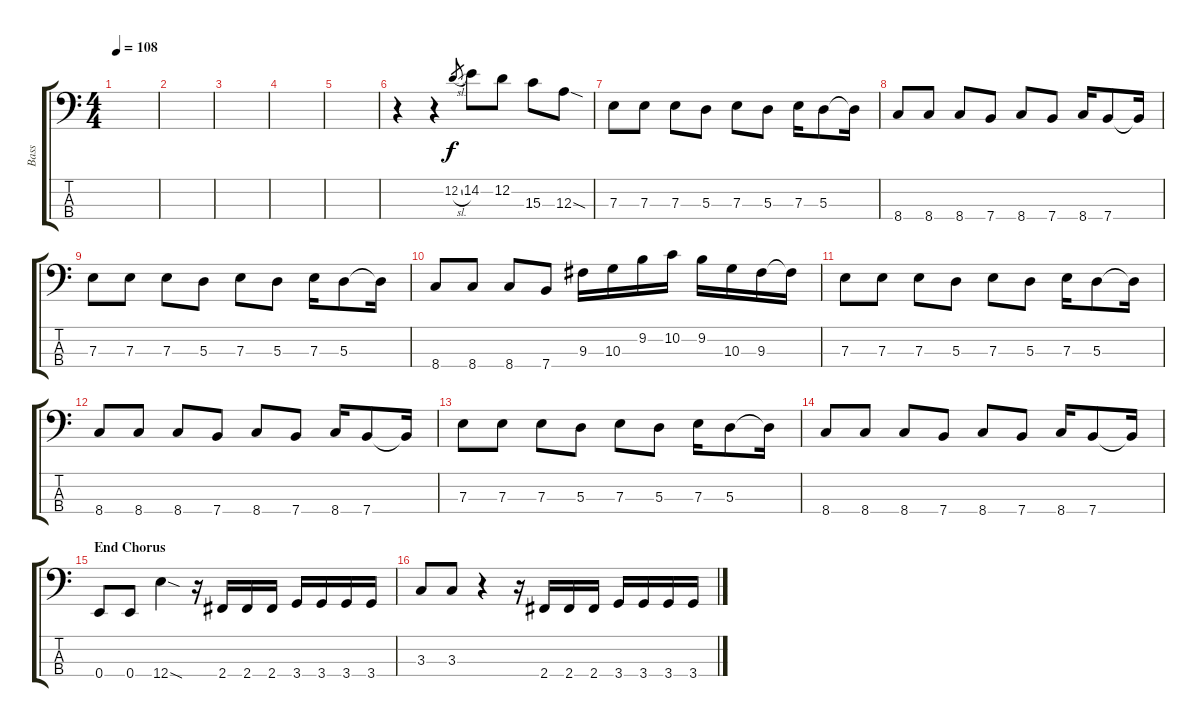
\track ("Bass" "Bass") {instrument electricbassfinger}
\staff {score tabs}
\tuning (G2 D2 A1 E1) {hide}
\ts (4 4)
\tempo 108
\clef f4
\ks c
|
|
|
|
|
r.4 r.4 12.2{sl}.8{gr} 14.2.8 12.2.8 15.3.8 12.3{sod}.8 |
7.3.8 7.3.8 7.3.8 5.3.8 7.3.8 5.3.8 7.3.16 5.3.8 5.3{t}.16 |
8.4.8 8.4.8 8.4.8 7.4.8 8.4.8 7.4.8 8.4.16 7.4.8 7.4{t}.16 |
7.3.8 7.3.8 7.3.8 5.3.8 7.3.8 5.3.8 7.3.16 5.3.8 5.3{t}.16 |
8.4.8 8.4.8 8.4.8 7.4.8 9.3.16 10.3.16 9.2.16 10.2.16 9.2.16 10.3.16 9.3.16 9.3{t}.16 |
7.3.8 7.3.8 7.3.8 5.3.8 7.3.8 5.3.8 7.3.16 5.3.8 5.3{t}.16 |
8.4.8 8.4.8 8.4.8 7.4.8 8.4.8 7.4.8 8.4.16 7.4.8 7.4{t}.16 |
7.3.8 7.3.8 7.3.8 5.3.8 7.3.8 5.3.8 7.3.16 5.3.8 5.3{t}.16 |
8.4.8 8.4.8 8.4.8 7.4.8 8.4.8 7.4.8 8.4.16 7.4.8 7.4{t}.16 |
\section ("" "End Chorus")
0.4.8 0.4.8 12.4{sod}.4 r.16 2.4.16 2.4.16 2.4.16 3.4.16 3.4.16 3.4.16 3.4.16 |
3.3.8 3.3.8 r.4 r.16 2.4.16 2.4.16 2.4.16 3.4.16 3.4.16 3.4.16 3.4.16
